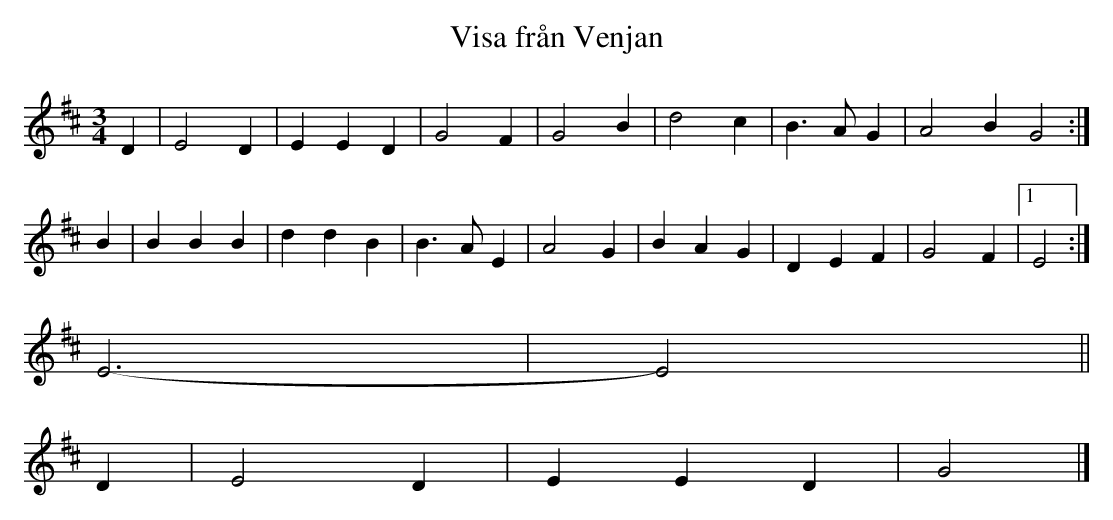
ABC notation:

X:1
T:Visa från Venjan
M:3/4
L:1/4
K:D
D | E2D | EED | G2F | G2B | d2c | B>AG | A2B G2 :|
B | BBB | ddB | B>AE | A2G | BAG | DEF | G2F |1 E2 :|
                                              2 E3- | E2 ||
D | E2D | EED | G2 |]
